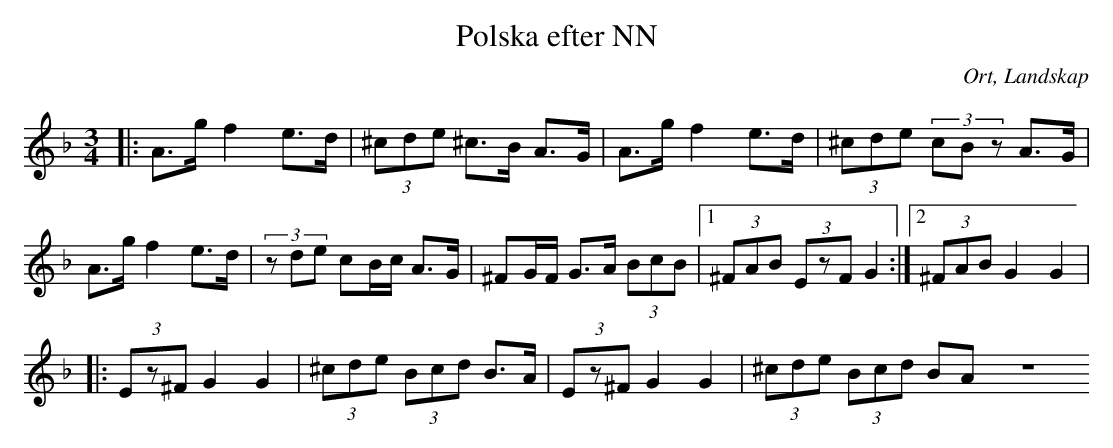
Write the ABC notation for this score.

X:1
T:Polska efter NN
O:Ort, Landskap
M:3/4
L:1/8
K:Dm
|: A>g f2 e>d|(3^cde ^c>B A>G|A>g f2 e>d|(3^cde (3cBz A>G|A>g f2 e>d|(3zde cB/c/ A>G|^FG/F/ G>A (3BcB|1 (3^FAB (3EzF G2  :|2(3^FAB G2 G2|
|:(3Ez^F G2 G2|(3^cde (3Bcd B>A|(3Ez^F G2 G2|(3^cde (3Bcd (3BAZ
